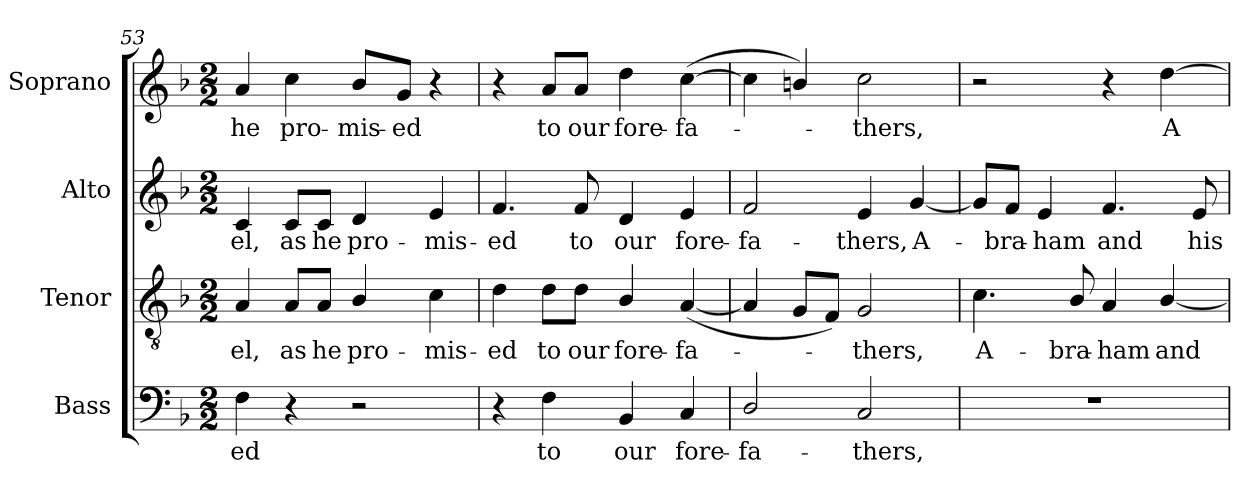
**kern	**text	**kern	**text	**kern	**text	**kern	**text
*part4	*part4	*part3	*part3	*part2	*part2	*part1	*part1
*staff4	*staff4	*staff3	*staff3	*staff2	*staff2	*staff1	*staff1
*I"Bass	*	*I"Tenor	*	*I"Alto	*	*I"Soprano	*
*I'B.	*	*I'T.	*	*I'A.	*	*I'S.	*
!!LO:LB:g=z
*clefF4	*	*clefGv2	*	*clefG2	*	*clefG2	*
*	*	*ITrd7c12	*	*	*	*	*
*k[b-]	*	*k[b-]	*	*k[b-]	*	*k[b-]	*
*F:	*	*F:	*	*F:	*	*F:	*
*M2/2	*	*M2/2	*	*M2/2	*	*M2/2	*
=53	=53	=53	=53	=53	=53	=53	=53
!	!LO:LY:b:color=#000000	!	!	!	!	!	!
!	!	!	!LO:LY:b:color=#000000	!	!	!	!
!	!	!	!	!	!LO:LY:b:color=#000000	!	!
!	!	!	!	!	!	!	!LO:LY:b:color=#000000
4Fi\	-ed	4AAi/	-el,	4ci/	-el,	4ai/	he
!	!	!	!LO:LY:b:color=#000000	!	!	!	!
!	!	!	!	!	!LO:LY:b:color=#000000	!	!
!	!	!	!	!	!	!	!LO:LY:b:color=#000000
4r	.	8AAi/L	as	8ci/L	as	4cci\	pro-
!	!	!	!LO:LY:b:color=#000000	!	!	!	!
!	!	!	!	!	!LO:LY:b:color=#000000	!	!
.	.	8AAi/J	he	8ci/J	he	.	.
!	!	!	!LO:LY:b:color=#000000	!	!	!	!
!	!	!	!	!	!LO:LY:b:color=#000000	!	!
!	!	!	!	!	!	!	!LO:LY:b:color=#000000
2r	.	4BB-i/	pro-	4di/	pro-	8b-i/L	-mis-
!	!	!	!	!	!	!	!LO:LY:b:color=#000000
.	.	.	.	.	.	8gi/J	-ed
!	!	!	!LO:LY:b:color=#000000	!	!	!	!
!	!	!	!	!	!LO:LY:b:color=#000000	!	!
.	.	4Ci\	-mis-	4ei/	-mis-	4r	.
=54	=54	=54	=54	=54	=54	=54	=54
!	!	!	!LO:LY:b:color=#000000	!	!	!	!
!	!	!	!	!	!LO:LY:b:color=#000000	!	!
4r	.	4Di\	-ed	4.fi/	-ed	4r	.
!	!LO:LY:b:color=#000000	!	!	!	!	!	!
!	!	!	!LO:LY:b:color=#000000	!	!	!	!
!	!	!	!	!	!	!	!LO:LY:b:color=#000000
4Fi\	to	8Di\L	to	.	.	8ai/L	to
!	!	!	!LO:LY:b:color=#000000	!	!	!	!
!	!	!	!	!	!LO:LY:b:color=#000000	!	!
!	!	!	!	!	!	!	!LO:LY:b:color=#000000
.	.	8Di\J	our	8fi/	to	8ai/J	our
!	!LO:LY:b:color=#000000	!	!	!	!	!	!
!	!	!	!LO:LY:b:color=#000000	!	!	!	!
!	!	!	!	!	!LO:LY:b:color=#000000	!	!
!	!	!	!	!	!	!	!LO:LY:b:color=#000000
4BB-i/	our	4BB-i/	fore-	4di/	our	4ddi\	fore-
!	!LO:LY:b:color=#000000	!	!	!	!	!	!
!	!	!	!LO:LY:b:color=#000000	!	!	!	!
!	!	!	!	!	!LO:LY:b:color=#000000	!	!
!	!	!	!	!	!	!	!LO:LY:b:color=#000000
4Ci/	fore-	([4AAi/	-fa-	4ei/	fore-	([4cci\	-fa-
=55	=55	=55	=55	=55	=55	=55	=55
!	!LO:LY:b:color=#000000	!	!	!	!	!	!
!	!	!	!	!	!LO:LY:b:color=#000000	!	!
2Di/	-fa-	4AAi/]	.	2fi/	-fa-	4cci\]	.
.	.	8GGi/L	.	.	.	4bni/)	.
.	.	8FFi/J)	.	.	.	.	.
!	!LO:LY:b:color=#000000	!	!	!	!	!	!
!	!	!	!LO:LY:b:color=#000000	!	!	!	!
!	!	!	!	!	!LO:LY:b:color=#000000	!	!
!	!	!	!	!	!	!	!LO:LY:b:color=#000000
2Ci/	-thers,	2GGi/	-thers,	4ei/	-thers,	2cci\	-thers,
!	!	!	!	!	!LO:LY:b:color=#000000	!	!
.	.	.	.	[4gi/	A-	.	.
=56	=56	=56	=56	=56	=56	=56	=56
!	!	!	!LO:LY:b:color=#000000	!	!	!	!
1r	.	4.Ci\	A-	8gi/L]	.	2r	.
!	!	!	!	!	!LO:LY:b:color=#000000	!	!
.	.	.	.	8fi/J	-bra-	.	.
!	!	!	!	!	!LO:LY:b:color=#000000	!	!
.	.	.	.	4ei/	-ham	.	.
!	!	!	!LO:LY:b:color=#000000	!	!	!	!
.	.	8BB-i/	-bra-	.	.	.	.
!	!	!	!LO:LY:b:color=#000000	!	!	!	!
!	!	!	!	!	!LO:LY:b:color=#000000	!	!
.	.	4AAi/	-ham	4.fi/	and	4r	.
!	!	!	!LO:LY:b:color=#000000	!	!	!	!
!	!	!	!	!	!	!	!LO:LY:b:color=#000000
.	.	[4BB-i/	and	.	.	[4ddi\	A-
!	!	!	!	!	!LO:LY:b:color=#000000	!	!
.	.	.	.	8ei/	his	.	.
=	=	=	=	=	=	=	=
*-	*-	*-	*-	*-	*-	*-	*-
